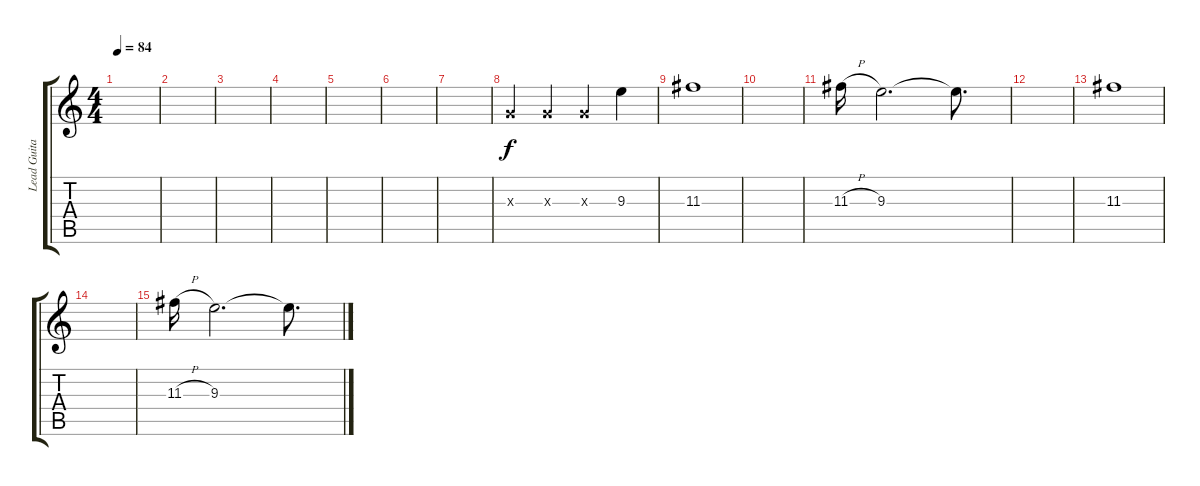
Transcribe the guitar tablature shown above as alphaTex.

\track ("Lead Guitar" "Lead Guita") {solo instrument electricguitarclean}
\staff {score tabs}
\tuning (E4 B3 G3 D3 A2 E2) {hide}
\ts (4 4)
\tempo 84
\clef g2
\ks c
|
|
|
|
|
|
|
0.3{x}.4 0.3{x}.4 0.3{x}.4 9.3.4 |
11.3.1 |
|
11.3{h}.16 9.3.2{d} 9.3{t}.8{d} |
|
11.3.1 |
|
11.3{h}.16 9.3.2{d} 9.3{t}.8{d}
